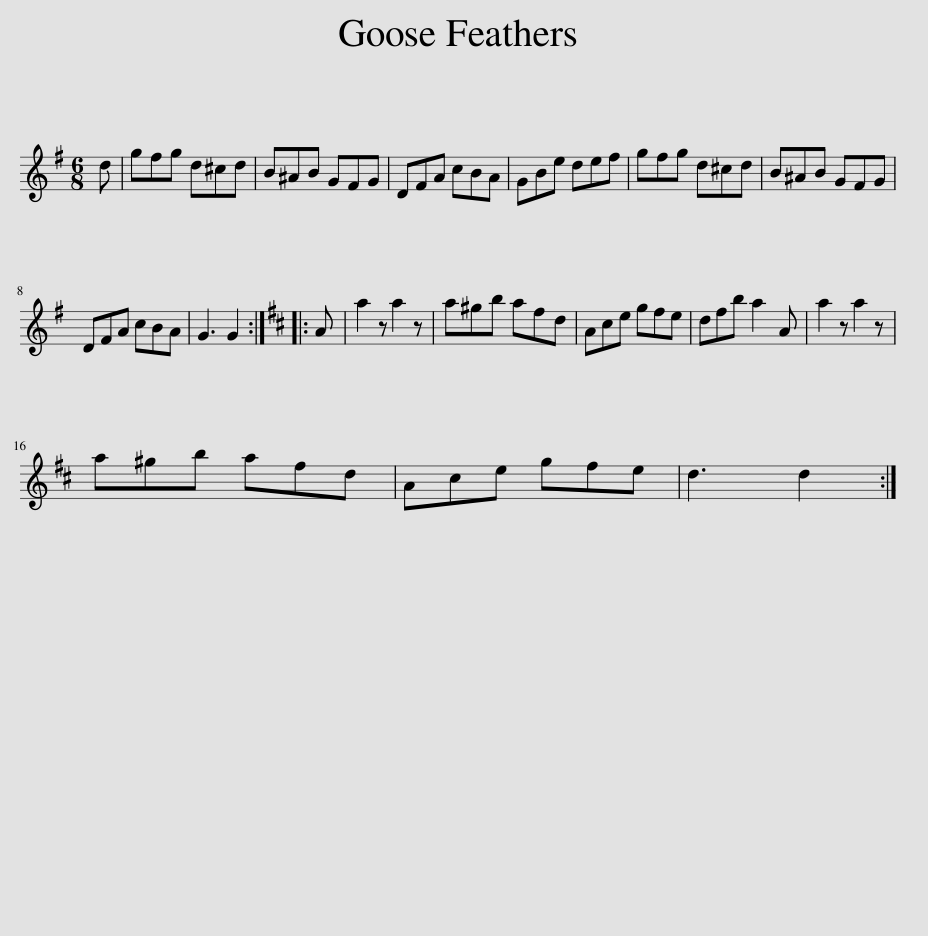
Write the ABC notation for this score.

X:1
L:1/8
M:6/8
I:linebreak $
K:G
V:1 treble
V:1
 d | gfg d^cd | B^AB GFG | DFA cBA | GBe def | %5
 gfg d^cd | B^AB GFG |$ DFA cBA | G3 G2 ::[K:D] A | %10
 a2 z a2 z | a^gb afd | Ace gfe | dfb a2 A | a2 z a2 z |$ %15
 a^gb afd | Ace gfe | d3 d2 :| %18
